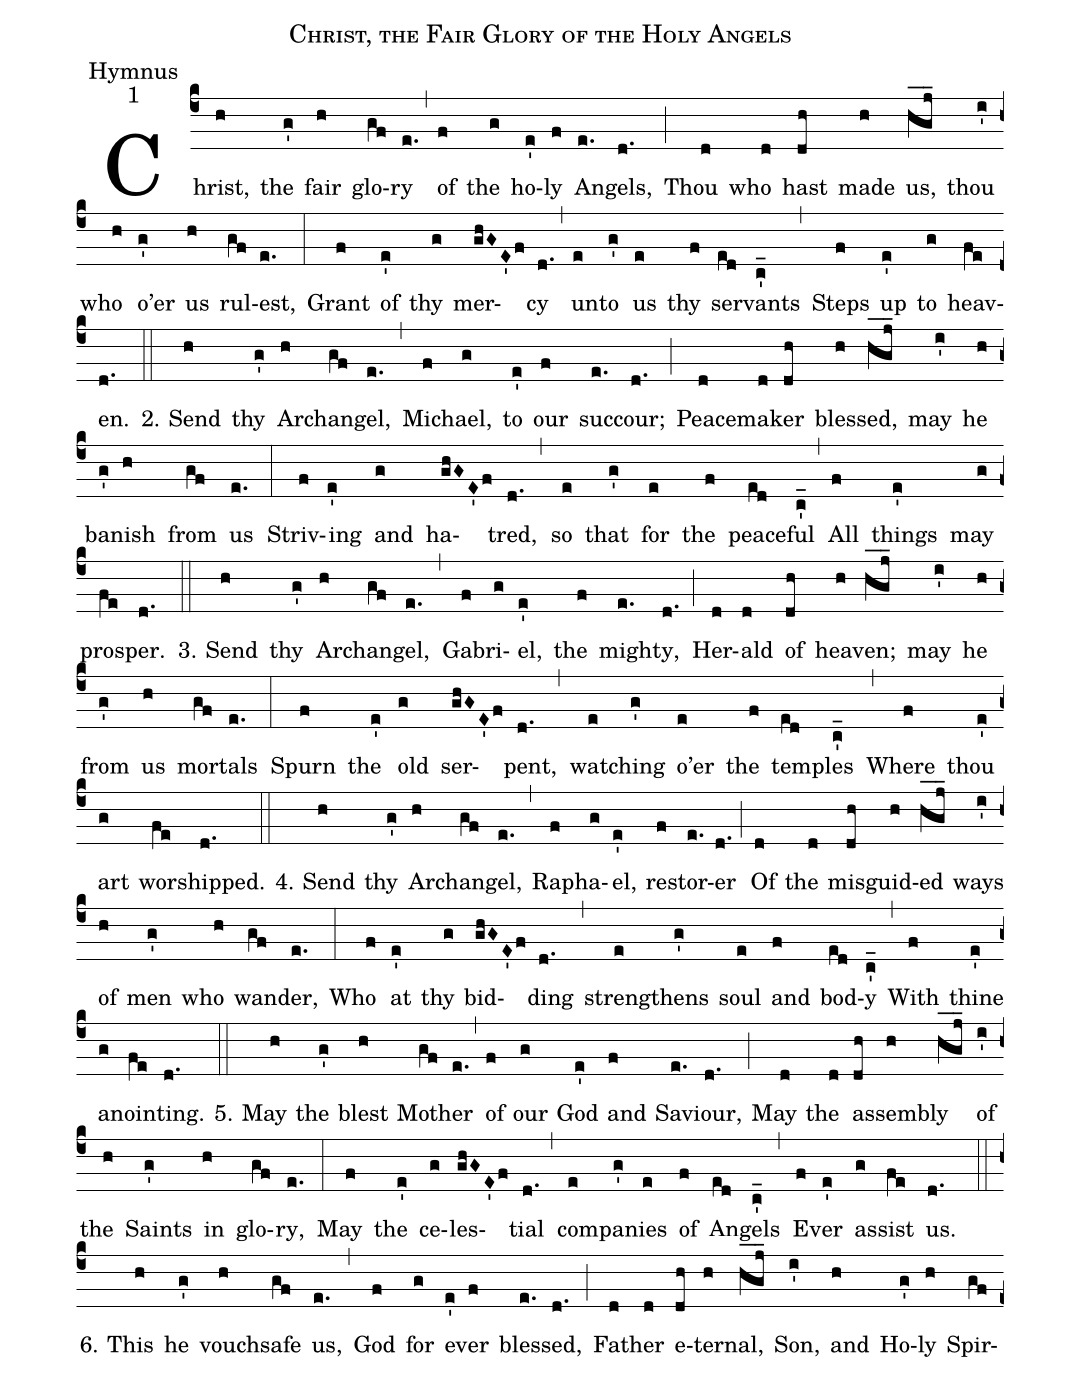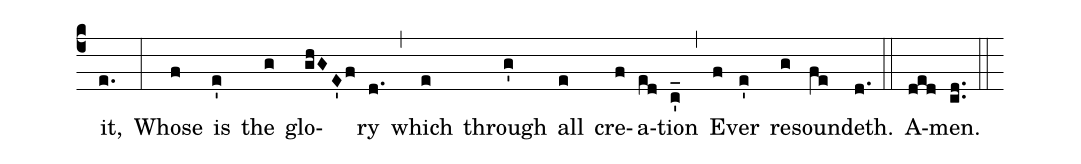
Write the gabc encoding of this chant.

name: Christ, the Fair Glory of the Holy Angels;
office-part: Hymnus;
mode: 1;
%%
(c4)Christ,(h) the(g') fair(h) glo(gf)ry(e.) (,) of(f) the(g) ho(e')ly(f) An(e.)gels,(d.) (;)
Thou(d) who(d) hast(dh) made(h) us,(hgj___) thou(i') who(h) o’er(g') us(h) rul(gf)est,(e.) (:)
Grant(f) of(e') thy(g) mer(ghGE'f)cy(d.) (,) un(e)to(g') us(e) thy(f) ser(ed)vants(c'_) (,)
Steps(f) up(e') to(g) heav(fe)en.(d.) (::)

2. Send(h) thy(g') Arch(h)an(gf)gel,(e.) (,) Mi(f)chael,(g) to(e') our(f) suc(e.)cour;(d.) (;)
Peace(d)mak(d)er(dh) bless(h)ed,(hgj___) may(i') he(h) ban(g')ish(h) from(gf) us(e.) (:)
Striv(f)ing(e') and(g) ha(ghGE'f)tred,(d.) (,) so(e) that(g') for(e) the(f) peace(ed)ful(c'_) (,)
All(f) things(e') may(g) pros(fe)per.(d.) (::)

3. Send(h) thy(g') Arch(h)an(gf)gel,(e.) (,) Ga(f)bri(g)el,(e') the(f) might(e.)y,(d.) (;)
Her(d)ald(d) of(dh) heav(h)en;(hgj___) may(i') he(h) from(g') us(h) mor(gf)tals(e.) (:)
Spurn(f) the(e') old(g) ser(ghGE'f)pent,(d.) (,) watch(e)ing(g') o’er(e) the(f) tem(ed)ples(c'_) (,)
Where(f) thou(e') art(g) wor(fe)shipped.(d.) (::)

4. Send(h) thy(g') Arch(h)an(gf)gel,(e.) (,) Raph(f)a(g)el,(e') re(f)stor(e.)er(d.) (;)
Of(d) the(d) mis(dh)guid(h)ed(hgj___) ways(i') of(h) men(g') who(h) wan(gf)der,(e.) (:)
Who(f) at(e') thy(g) bid(ghGE'f)ding(d.) (,) strength(e)ens(g') soul(e) and(f) bod(ed)y(c'_) (,)
With(f) thine(e') a(g)noint(fe)ing.(d.) (::)

5. May(h) the(g') blest(h) Moth(gf)er(e.) (,) of(f) our(g) God(e') and(f) Sav(e.)iour,(d.) (;)
May(d) the(d) as(dh)sem(h)bly(hgj___) of(i') the(h) Saints(g') in(h) glo(gf)ry,(e.) (:)
May(f) the(e') ce(g)les(ghGE'f)tial(d.) (,) com(e)pa(g')nies(e) of(f) An(ed)gels(c'_) (,)
Ev(f)er(e') as(g)sist(fe) us.(d.) (::)

6. This(h) he(g') vouch(h)safe(gf) us,(e.) (,) God(f) for(g) ev(e')er(f) bless(e.)ed,(d.) (;)
Fa(d)ther(d) e(dh)ter(h)nal,(hgj___) Son,(i') and(h) Ho(g')ly(h) Spir(gf)it,(e.) (:)
Whose(f) is(e') the(g) glo(ghGE'f)ry(d.) (,) which(e) through(g') all(e) cre(f)a(ed)tion(c'_) (,)
Ev(f)er(e') re(g)sound(fe)eth.(d.) (::)
A(ded)men.(cd..) (::)
